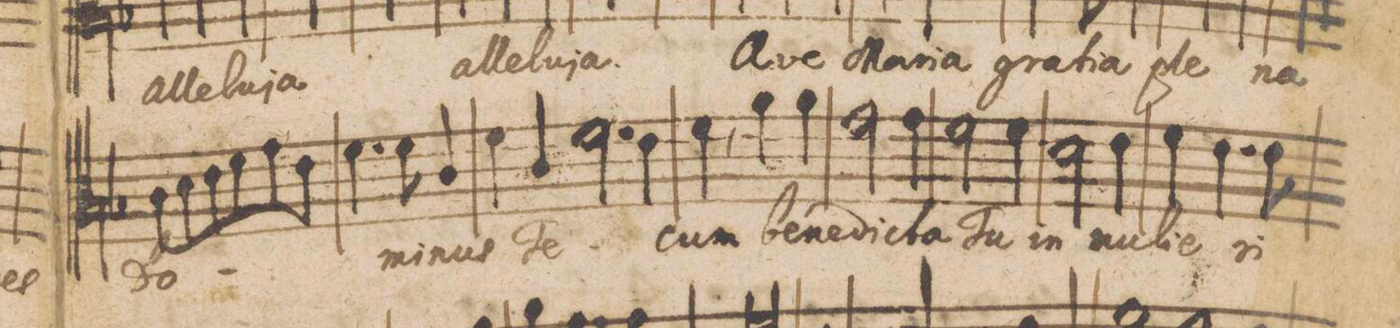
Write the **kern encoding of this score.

**kern	**text
*I"Alto.	*
*clefC3	*
*k[b-]	*
*met(C|)	*
*M3/4	*
8c\L	Do-
8d\	.
8e\	.
8f\	.
8g\	.
8e\J	.
=58	=58
4.f\	.
8f\	-mi-
4c/	-nus
=59	=59
4f\	Te-
4c/	.
2.f\	.
=60-	=60
4e\	.
=61	=61
4f,\	-cum
4a\	be-
4a\	-ne-
=62	=62
2g\	-dic-
4g\	-ta
=63	=63
2f\	Tu
4f\	in
=64	=64
2d\	mu-
4e\	-li-
=65	=65
4f\	-e-
4.e\	.
8e\	-ri-
=66	=66
*-	*-
